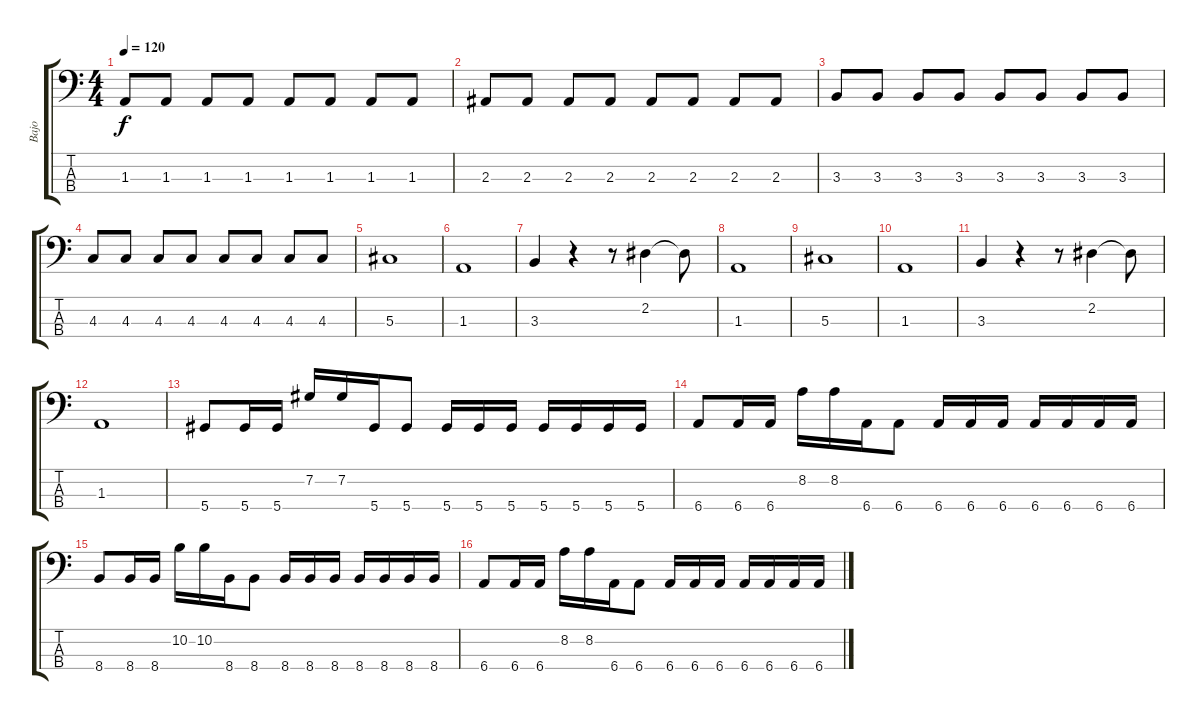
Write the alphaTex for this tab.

\track ("Bajo" "Bajo") {instrument electricbassfinger}
\staff {score tabs}
\tuning (Gb2 Db2 Ab1 Eb1) {hide}
\ts (4 4)
\tempo 120
\clef f4
\ks c
1.3.8{dy f} 1.3.8 1.3.8 1.3.8 1.3.8 1.3.8 1.3.8 1.3.8 |
2.3.8 2.3.8 2.3.8 2.3.8 2.3.8 2.3.8 2.3.8 2.3.8 |
3.3.8 3.3.8 3.3.8 3.3.8 3.3.8 3.3.8 3.3.8 3.3.8 |
4.3.8 4.3.8 4.3.8 4.3.8 4.3.8 4.3.8 4.3.8 4.3.8 |
5.3.1 |
1.3.1 |
3.3.4 r.4 r.8 2.2.4 2.2{t}.8 |
1.3.1 |
5.3.1 |
1.3.1 |
3.3.4 r.4 r.8 2.2.4 2.2{t}.8 |
1.3.1 |
5.4.8 5.4.16 5.4.16 7.2.16 7.2.16 5.4.16 5.4.8 5.4.16 5.4.16 5.4.16 5.4.16 5.4.16 5.4.16 5.4.16 |
6.4.8 6.4.16 6.4.16 8.2.16 8.2.16 6.4.16 6.4.8 6.4.16 6.4.16 6.4.16 6.4.16 6.4.16 6.4.16 6.4.16 |
8.4.8 8.4.16 8.4.16 10.2.16 10.2.16 8.4.16 8.4.8 8.4.16 8.4.16 8.4.16 8.4.16 8.4.16 8.4.16 8.4.16 |
6.4.8 6.4.16 6.4.16 8.2.16 8.2.16 6.4.16 6.4.8 6.4.16 6.4.16 6.4.16 6.4.16 6.4.16 6.4.16 6.4.16
